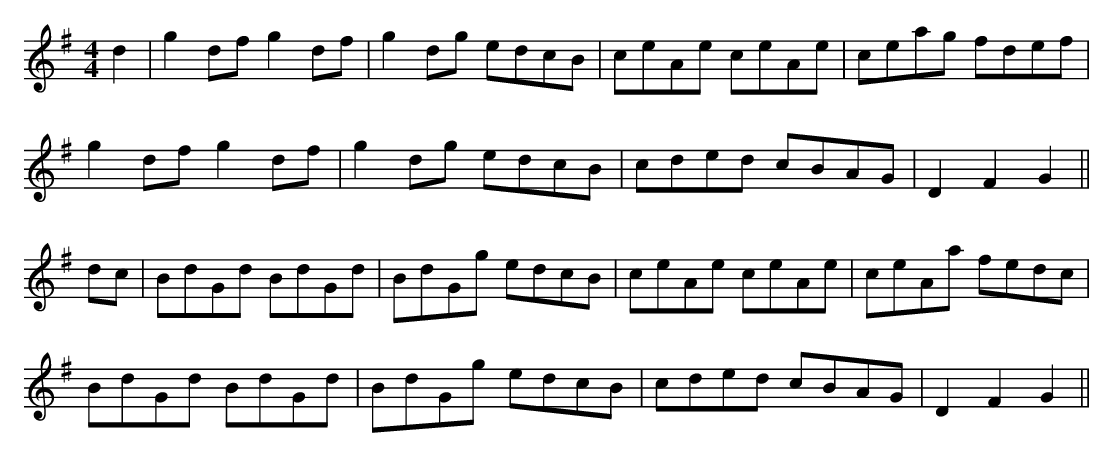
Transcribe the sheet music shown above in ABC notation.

X:1
M:4/4
K:G
d2|g2df g2df|g2dg edcB|ceAe ceAe|ceag fdef|
g2df g2df|g2dg edcB|cded cBAG|D2F2G2||
dc|BdGd BdGd|BdGg edcB|ceAe ceAe|ceAa fedc|
BdGd BdGd|BdGg edcB|cded cBAG|D2F2G2||
